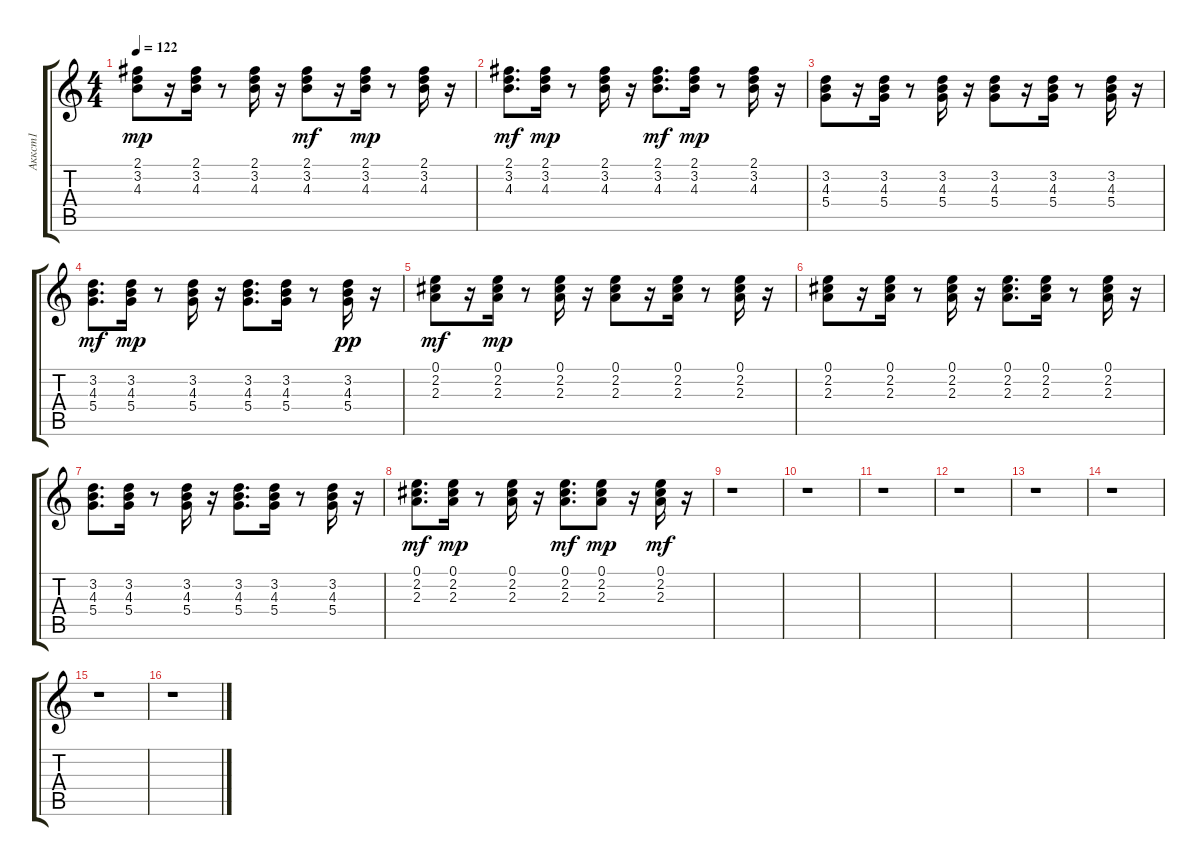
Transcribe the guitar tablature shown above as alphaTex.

\track ("Аккст1" "Аккст1") {instrument acousticguitarsteel}
\staff {score tabs}
\tuning (E4 B3 G3 D3 A2 E2) {hide}
\ts (4 4)
\tempo 122
\clef g2
\ks c
(2.1 3.2 4.3).8{dy mp} r.16 (2.1 3.2 4.3).16 r.8 (2.1 3.2 4.3).16 r.16 (2.1 3.2 4.3).8{dy mf} r.16 (2.1 3.2 4.3).16{dy mp} r.8 (2.1 3.2 4.3).16 r.16 |
(2.1 3.2 4.3).8{d dy mf} (2.1 3.2 4.3).16{dy mp} r.8 (2.1 3.2 4.3).16 r.16 (2.1 3.2 4.3).8{d dy mf} (2.1 3.2 4.3).16{dy mp} r.8 (2.1 3.2 4.3).16 r.16 |
(3.2 4.3 5.4).8 r.16 (3.2 4.3 5.4).16 r.8 (3.2 4.3 5.4).16 r.16 (3.2 4.3 5.4).8 r.16 (3.2 4.3 5.4).16 r.8 (3.2 4.3 5.4).16 r.16 |
(3.2 4.3 5.4).8{d dy mf} (3.2 4.3 5.4).16{dy mp} r.8 (3.2 4.3 5.4).16 r.16 (3.2 4.3 5.4).8{d} (3.2 4.3 5.4).16 r.8 (3.2 4.3 5.4).16{dy pp} r.16 |
(0.1 2.2 2.3).8{dy mf} r.16 (0.1 2.2 2.3).16{dy mp} r.8 (0.1 2.2 2.3).16 r.16 (0.1 2.2 2.3).8 r.16 (0.1 2.2 2.3).16 r.8 (0.1 2.2 2.3).16 r.16 |
(0.1 2.2 2.3).8 r.16 (0.1 2.2 2.3).16 r.8 (0.1 2.2 2.3).16 r.16 (0.1 2.2 2.3).8{d} (0.1 2.2 2.3).16 r.8 (0.1 2.2 2.3).16 r.16 |
(3.2 4.3 5.4).8{d} (3.2 4.3 5.4).16 r.8 (3.2 4.3 5.4).16 r.16 (3.2 4.3 5.4).8{d} (3.2 4.3 5.4).16 r.8 (3.2 4.3 5.4).16 r.16 |
(0.1 2.2 2.3).8{d dy mf} (0.1 2.2 2.3).16{dy mp} r.8 (0.1 2.2 2.3).16 r.16 (0.1 2.2 2.3).8{d dy mf} (0.1 2.2 2.3).8{dy mp} r.16 (0.1 2.2 2.3).16{dy mf} r.16 |
r.1 |
r.1 |
r.1 |
r.1 |
r.1 |
r.1 |
r.1 |
r.1
